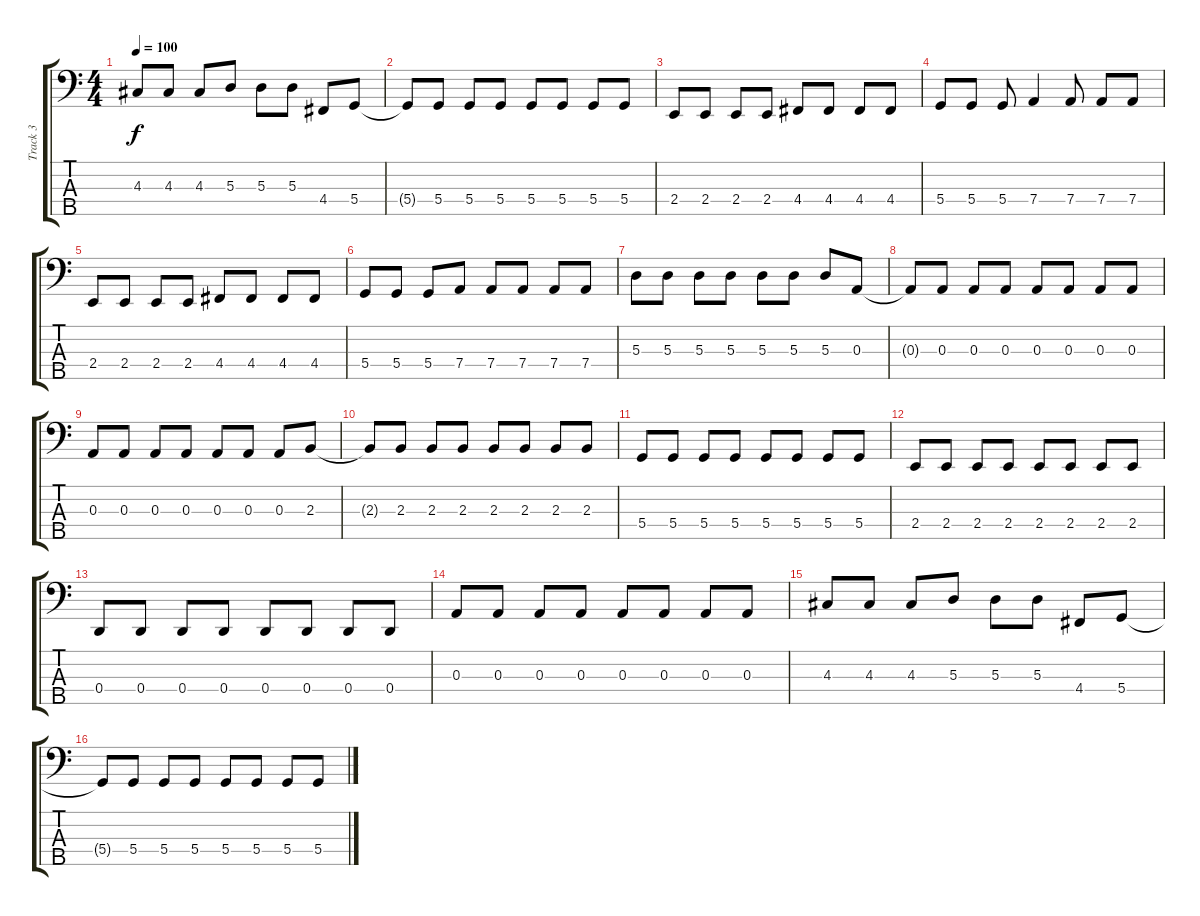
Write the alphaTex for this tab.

\track ("Track 3" "Track 3") {instrument electricbassfinger}
\staff {score tabs}
\tuning (G2 D2 A1 D1 B0) {hide}
\ts (4 4)
\tempo 100
\clef f4
\ks c
4.3.8{dy f} 4.3.8 4.3.8 5.3.8 5.3.8 5.3.8 4.4.8 5.4.8 |
5.4{t}.8 5.4.8 5.4.8 5.4.8 5.4.8 5.4.8 5.4.8 5.4.8 |
2.4.8 2.4.8 2.4.8 2.4.8 4.4.8 4.4.8 4.4.8 4.4.8 |
5.4.8 5.4.8 5.4.8 7.4.4 7.4.8 7.4.8 7.4.8 |
2.4.8 2.4.8 2.4.8 2.4.8 4.4.8 4.4.8 4.4.8 4.4.8 |
5.4.8 5.4.8 5.4.8 7.4.8 7.4.8 7.4.8 7.4.8 7.4.8 |
5.3.8 5.3.8 5.3.8 5.3.8 5.3.8 5.3.8 5.3.8 0.3.8 |
0.3{t}.8 0.3.8 0.3.8 0.3.8 0.3.8 0.3.8 0.3.8 0.3.8 |
0.3.8 0.3.8 0.3.8 0.3.8 0.3.8 0.3.8 0.3.8 2.3.8 |
2.3{t}.8 2.3.8 2.3.8 2.3.8 2.3.8 2.3.8 2.3.8 2.3.8 |
5.4.8 5.4.8 5.4.8 5.4.8 5.4.8 5.4.8 5.4.8 5.4.8 |
2.4.8 2.4.8 2.4.8 2.4.8 2.4.8 2.4.8 2.4.8 2.4.8 |
0.4.8 0.4.8 0.4.8 0.4.8 0.4.8 0.4.8 0.4.8 0.4.8 |
0.3.8 0.3.8 0.3.8 0.3.8 0.3.8 0.3.8 0.3.8 0.3.8 |
4.3.8 4.3.8 4.3.8 5.3.8 5.3.8 5.3.8 4.4.8 5.4.8 |
5.4{t}.8 5.4.8 5.4.8 5.4.8 5.4.8 5.4.8 5.4.8 5.4.8
